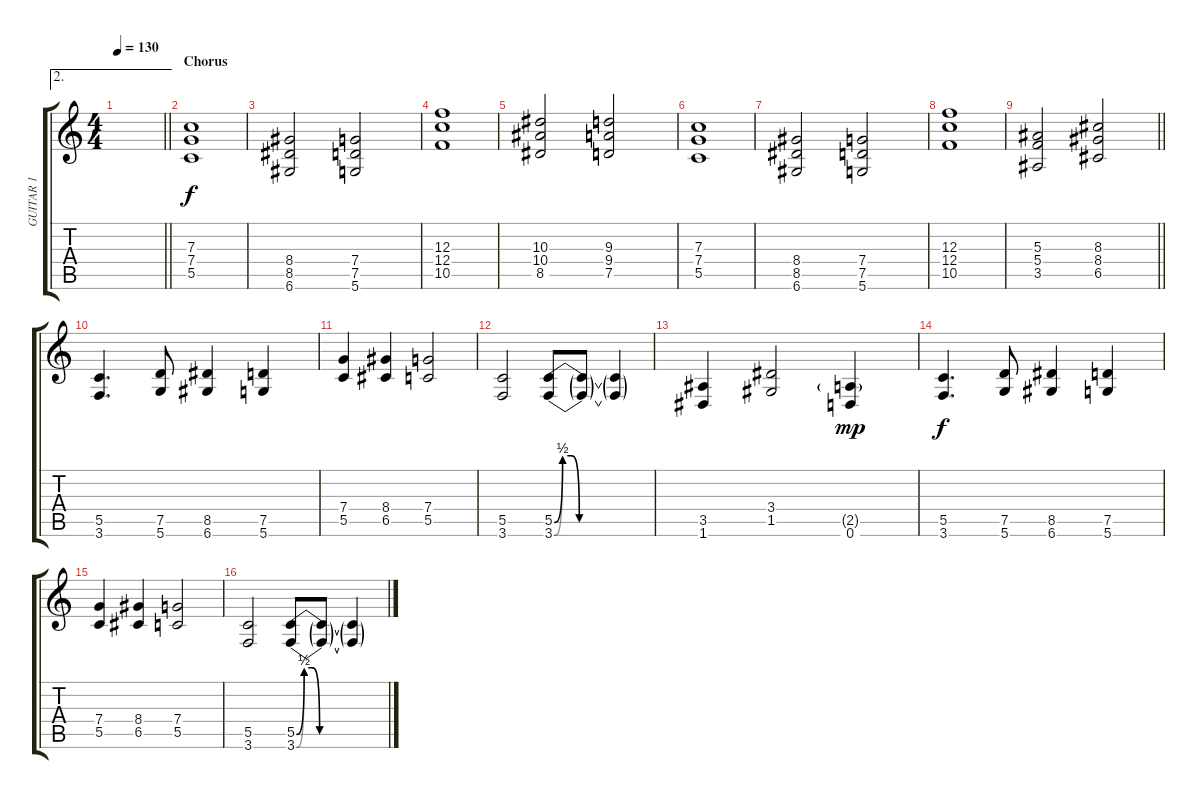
\track ("GUITAR 1" "GUITAR 1") {instrument overdrivenguitar}
\staff {score tabs}
\tuning (D4 A3 F3 C3 G2 D2) {hide}
\ae 2
\ts (4 4)
\tempo 130
\clef g2
\barLineRight lightlight
\ks c
|
\section ("" "Chorus")
(7.3 7.4 5.5).1 |
(8.4 8.5 6.6).2 (7.4 7.5 5.6).2 |
(12.3 12.4 10.5).1 |
(10.3 10.4 8.5).2 (9.3 9.4 7.5).2 |
(7.3 7.4 5.5).1 |
(8.4 8.5 6.6).2 (7.4 7.5 5.6).2 |
(12.3 12.4 10.5).1 |
\barLineRight lightlight
(5.3 5.4 3.5).2 (8.3 8.4 6.5).2 |
(5.5 3.6).4{d} (7.5 5.6).8 (8.5 6.6).4 (7.5 5.6).4 |
(7.4 5.5).4 (8.4 6.5).4 (7.4 5.5).2 |
(5.5 3.6).2 (5.5{be (custom 0 0 5 2 10 2 15 0 60 0)} 3.6{be (custom 0 0 5 2 10 2 15 0 60 0)}).8 (5.5{t} 3.6{t}).8 (5.5{t} 3.6{t}).4 |
(3.5 1.6).4 (3.4 1.5).2 (2.5{g} 0.6).4{dy mp} |
(5.5 3.6).4{d dy f} (7.5 5.6).8 (8.5 6.6).4 (7.5 5.6).4 |
(7.4 5.5).4 (8.4 6.5).4 (7.4 5.5).2 |
(5.5 3.6).2 (5.5{be (custom 0 0 5 2 10 2 15 0 60 0)} 3.6{be (custom 0 0 5 2 10 2 15 0 60 0)}).8 (5.5{t} 3.6{t}).8 (5.5{t} 3.6{t}).4
